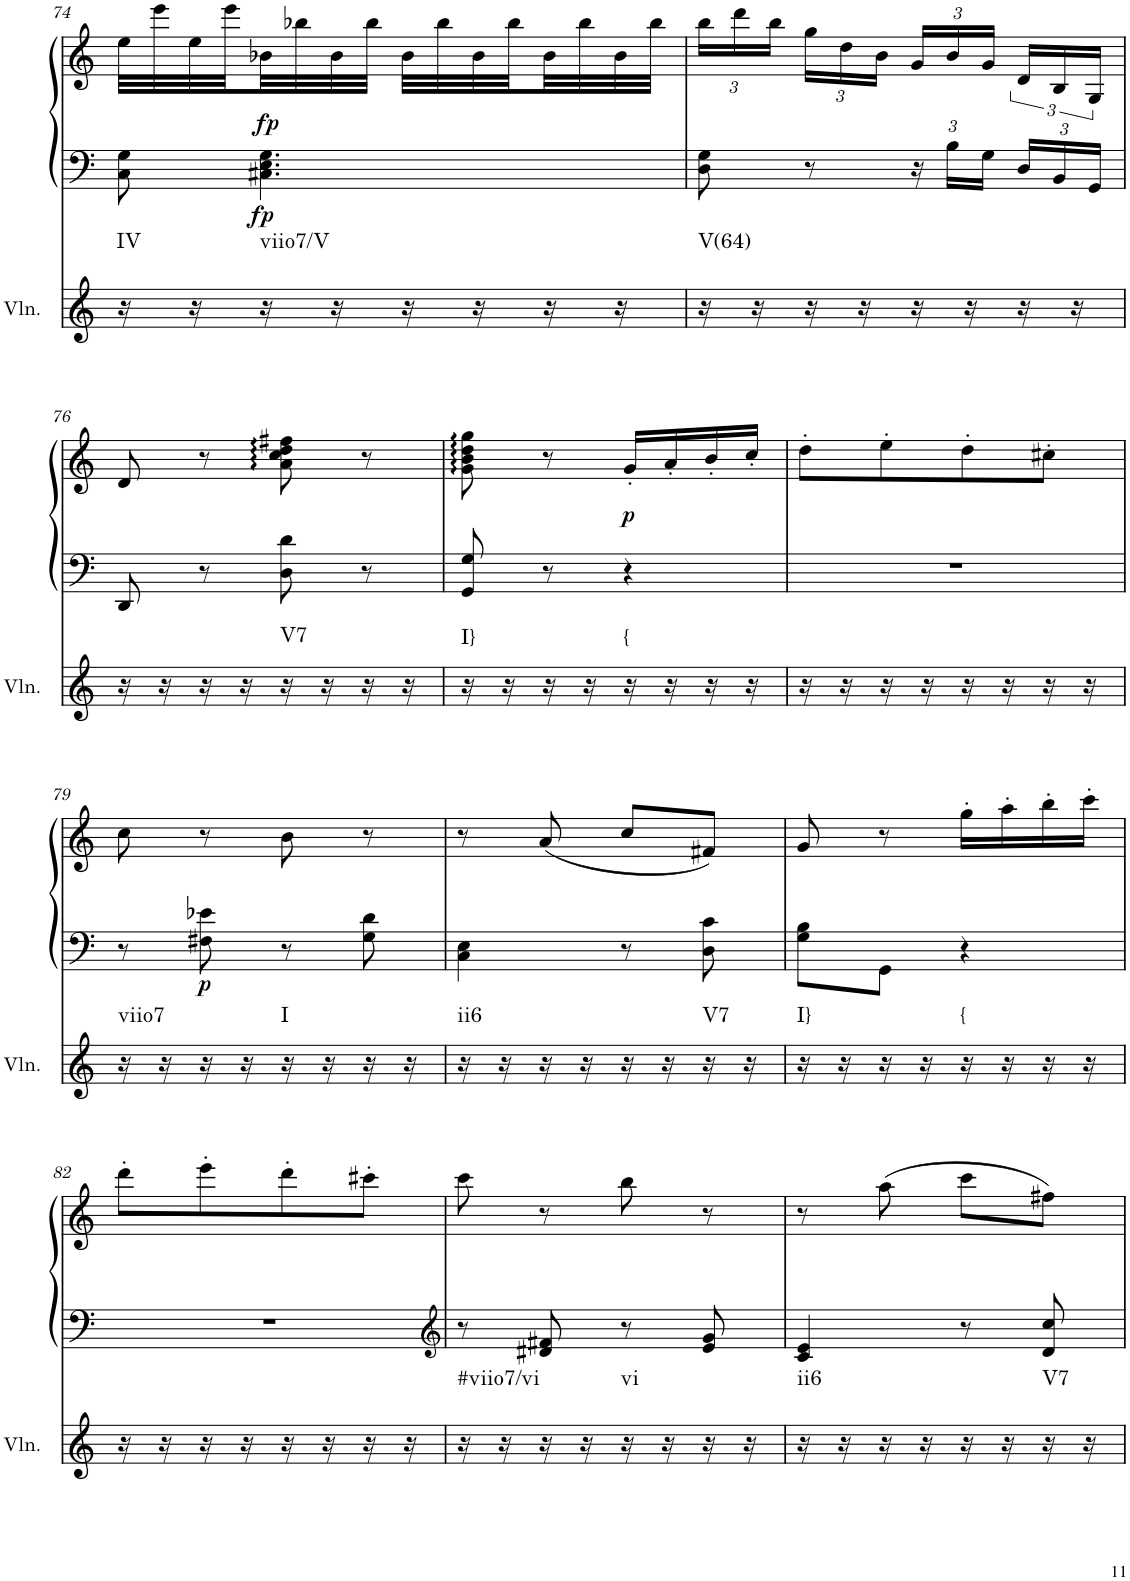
**kern	**harte	**kern	**kern	**dynam
*part2	*part2	*part1	*part1	*part1
*staff3	*	*staff2	*staff1	*staff1/2
*I"Violin	*	*I"Klavier linke Hand	*	*
*I'Vln.	*	*	*	*
!!LO:PB:g=z
*clefG2	*	*clefF4	*clefG2	*
*k[]	*	*k[]	*k[]	*
*M2/4	*	*M2/4	*M2/4	*
=74	=74	=74	=74	=74
!	!LO:H:kt=IV	!	!	!
16r	N	8C\ 8G\	32ee\LLL	.
.	.	.	32eee\	.
16r	.	.	32ee\	.
.	.	.	32eee\	.
!	!	!	!	!LO:DY:a=2
!	!LO:H:kt=viio7/V	!	!	!LO:DY:n=1:b=2
16r	N	4.C#X\ 4.E\ 4.G\	32b-X\	fp fp
.	.	.	32bb-X\	.
16r	.	.	32b-\	.
.	.	.	32bb-\JJJ	.
16r	.	.	32b-\LLL	.
.	.	.	32bb-\	.
16r	.	.	32b-\	.
.	.	.	32bb-\	.
16r	.	.	32b-\	.
.	.	.	32bb-\	.
16r	.	.	32b-\	.
.	.	.	32bb-\JJJ	.
=75	=75	=75	=75	=75
*	*	*	*Xbrackettup	*
!	!LO:H:kt=V(64)	!	!	!
16r	N	8D\ 8G\	24bb\LL	.
.	.	.	24ddd\	.
16r	.	.	.	.
.	.	.	24bb\JJ	.
16r	.	8r	24gg\LL	.
.	.	.	24dd\	.
16r	.	.	.	.
.	.	.	24b\JJ	.
*	*	*Xbrackettup	*	*
16r	.	24r	24g/LL	.
.	.	24B\LL	24b/	.
16r	.	.	.	.
.	.	24G\JJ	24g/JJ	.
*	*	*	*brackettup	*
16r	.	24D/LL	24d/LL	.
.	.	24BB/	24B/	.
16r	.	.	.	.
.	.	24GG/JJ	24G/JJ	.
!!LO:LB:g=z
=76	=76	=76	=76	=76
16r	.	8DD/	8d/	.
16r	.	.	.	.
16r	.	8r	8r	.
16r	.	.	.	.
!	!LO:H:kt=V7	!	!	!
16r	N	8D\ 8d\	8a\ 8cc\ 8dd\ 8ff#X\	.
16r	.	.	.	.
16r	.	8r	8r	.
16r	.	.	.	.
=77	=77	=77	=77	=77
!	!LO:H:kt=I}	!	!	!
16r	N	8GG/ 8G/	8g\ 8b\ 8dd\ 8gg\	.
16r	.	.	.	.
16r	.	8r	8r	.
16r	.	.	.	.
!	!LO:H:kt={	!	!	!LO:DY:b
16r	N	4r	16g'/LL	p
16r	.	.	16a'/	.
16r	.	.	16b'/	.
16r	.	.	16cc'/JJ	.
=78	=78	=78	=78	=78
16r	.	2r	8dd'\L	.
16r	.	.	.	.
16r	.	.	8ee'\	.
16r	.	.	.	.
16r	.	.	8dd'\	.
16r	.	.	.	.
16r	.	.	8cc#X'\J	.
16r	.	.	.	.
!!LO:LB:g=z
=79	=79	=79	=79	=79
!	!LO:H:kt=viio7	!	!	!
16r	N	8r	8cc\	.
16r	.	.	.	.
!	!	!	!	!LO:DY:b=2
16r	.	8F#X\ 8e-X\	8r	p
16r	.	.	.	.
!	!LO:H:kt=I	!	!	!
16r	N	8r	8b\	.
16r	.	.	.	.
16r	.	8G\ 8d\	8r	.
16r	.	.	.	.
=80	=80	=80	=80	=80
!	!LO:H:kt=ii6	!	!	!
16r	N	4C\ 4E\	8r	.
16r	.	.	.	.
16r	.	.	(8a/	.
16r	.	.	.	.
16r	.	8r	8cc/L	.
16r	.	.	.	.
!	!LO:H:kt=V7	!	!	!
16r	N	8D\ 8c\	8f#X/J)	.
16r	.	.	.	.
=81	=81	=81	=81	=81
!	!LO:H:kt=I}	!	!	!
16r	N	8G\ 8B\L	8g/	.
16r	.	.	.	.
16r	.	8GG\J	8r	.
16r	.	.	.	.
!	!LO:H:kt={	!	!	!
16r	N	4r	16gg'\LL	.
16r	.	.	16aa'\	.
16r	.	.	16bb'\	.
16r	.	.	16ccc'\JJ	.
!!LO:LB:g=z
=82	=82	=82	=82	=82
16r	.	2r	8ddd'\L	.
16r	.	.	.	.
16r	.	.	8eee'\	.
16r	.	.	.	.
16r	.	.	8ddd'\	.
16r	.	.	.	.
16r	.	.	8ccc#X'\J	.
16r	.	.	.	.
=83	=83	=83	=83	=83
*	*	*clefG2	*	*
!	!LO:H:kt=#viio7/vi	!	!	!
16r	N	8r	8ccc\	.
16r	.	.	.	.
16r	.	8d#X/ 8f#X/	8r	.
16r	.	.	.	.
!	!LO:H:kt=vi	!	!	!
16r	N	8r	8bb\	.
16r	.	.	.	.
16r	.	8e/ 8g/	8r	.
16r	.	.	.	.
=84	=84	=84	=84	=84
!	!LO:H:kt=ii6	!	!	!
16r	N	4c/ 4e/	8r	.
16r	.	.	.	.
16r	.	.	(8aa\	.
16r	.	.	.	.
16r	.	8r	8ccc\L	.
16r	.	.	.	.
!	!LO:H:kt=V7	!	!	!
16r	N	8d/ 8cc/	8ff#X\J)	.
16r	.	.	.	.
=	=	=	=	=
*-	*-	*-	*-	*-
